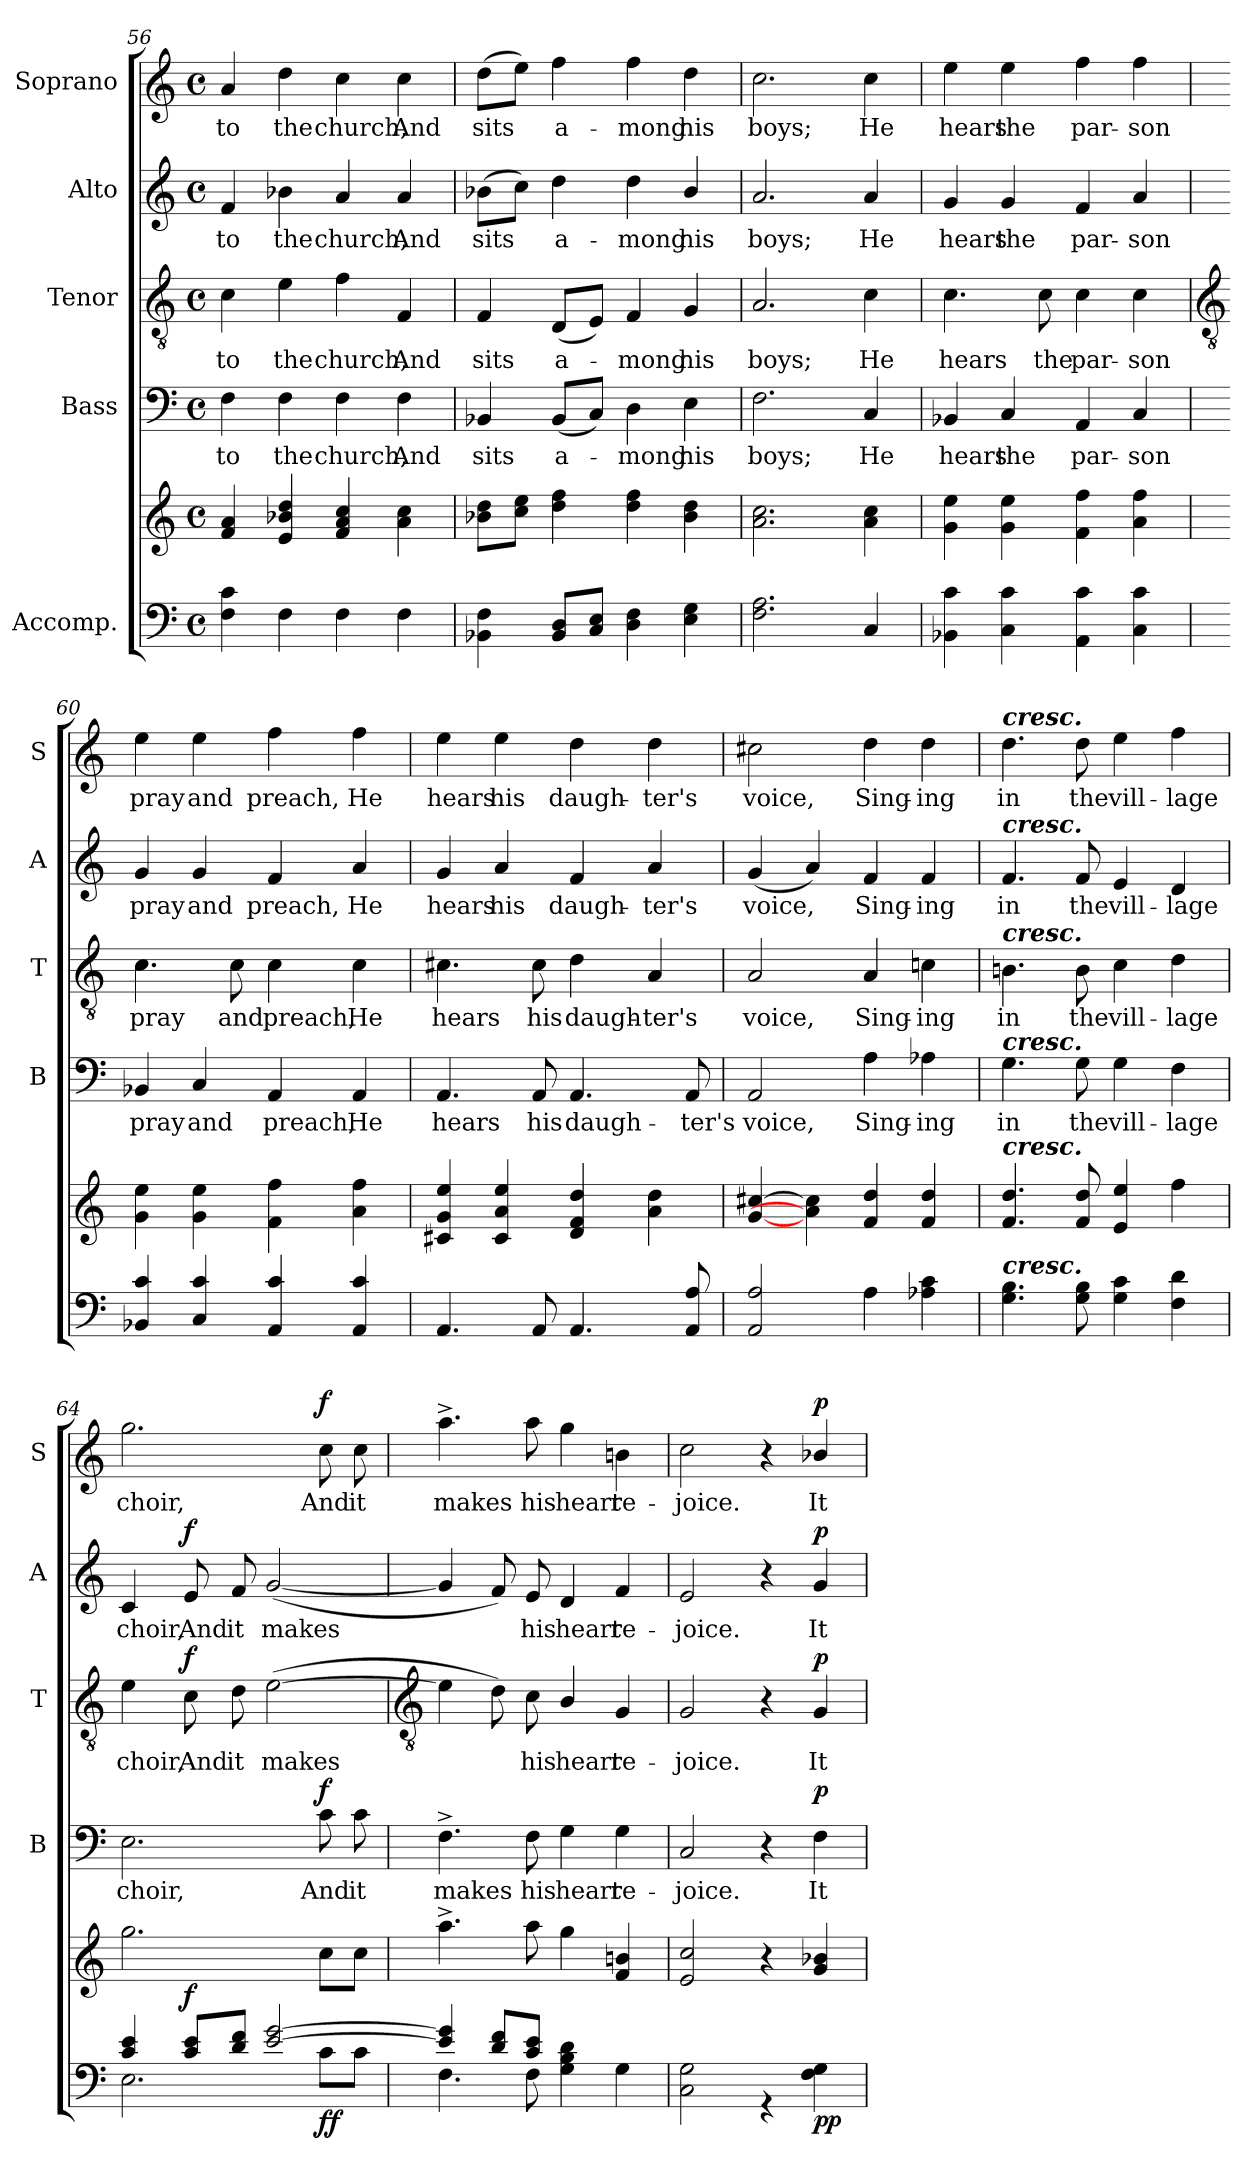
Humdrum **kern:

**kern	**kern	**dynam	**kern	**text	**dynam	**kern	**text	**dynam	**kern	**text	**dynam	**kern	**text	**dynam
*part5	*part5	*part5	*part4	*part4	*part4	*part3	*part3	*part3	*part2	*part2	*part2	*part1	*part1	*part1
*staff6	*staff5	*staff5/6	*staff4	*staff4	*staff4	*staff3	*staff3	*staff3	*staff2	*staff2	*staff2	*staff1	*staff1	*staff1
*I"Accomp.	*	*	*I"Bass	*	*	*I"Tenor	*	*	*I"Alto	*	*	*I"Soprano	*	*
*	*	*	*I'B	*	*	*I'T	*	*	*I'A	*	*	*I'S	*	*
*clefF4	*clefG2	*	*clefF4	*	*	*clefGv2	*	*	*clefG2	*	*	*clefG2	*	*
*k[]	*k[]	*	*k[]	*	*	*k[]	*	*	*k[]	*	*	*k[]	*	*
*C:	*C:	*	*C:	*	*	*C:	*	*	*C:	*	*	*C:	*	*
*M4/4	*M4/4	*	*M4/4	*	*	*M4/4	*	*	*M4/4	*	*	*M4/4	*	*
*met(c)	*met(c)	*	*met(c)	*	*	*met(c)	*	*	*met(c)	*	*	*met(c)	*	*
=56	=56	=56	=56	=56	=56	=56	=56	=56	=56	=56	=56	=56	=56	=56
!	!	!	!	!LO:LY:b	!	!	!LO:LY:b	!	!	!LO:LY:b	!	!	!LO:LY:b	!
4F 4c	4f 4a	.	4F	to	.	4c	to	.	4f	to	.	4a	to	.
!	!	!	!	!LO:LY:b	!	!	!LO:LY:b	!	!	!LO:LY:b	!	!	!LO:LY:b	!
4F	4e 4b-X 4dd	.	4F	the	.	4e	the	.	4b-X	the	.	4dd	the	.
!	!	!	!	!LO:LY:b	!	!	!LO:LY:b	!	!	!LO:LY:b	!	!	!LO:LY:b	!
4F	4f 4a 4cc	.	4F	church,	.	4f	church,	.	4a	church,	.	4cc	church,	.
!	!	!	!	!LO:LY:b	!	!	!LO:LY:b	!	!	!LO:LY:b	!	!	!LO:LY:b	!
4F	4a 4cc	.	4F	And	.	4F	And	.	4a	And	.	4cc	And	.
=57	=57	=57	=57	=57	=57	=57	=57	=57	=57	=57	=57	=57	=57	=57
!	!	!	!	!LO:LY:b	!	!	!LO:LY:b	!	!	!LO:LY:b	!	!	!LO:LY:b	!
4BB-X 4F	8b-X 8ddL	.	4BB-X	sits	.	4F	sits	.	(>8b-XL	sits	.	(>8ddL	sits	.
.	8cc 8eeJ	.	.	.	.	.	.	.	8ccJ)	.	.	8eeJ)	.	.
!	!	!	!	!LO:LY:b	!	!	!LO:LY:b	!	!	!LO:LY:b	!	!	!LO:LY:b	!
8BB- 8DL	4dd 4ff	.	(<8BB-L	a-	.	(<8DL	a-	.	4dd	a-	.	4ff	a-	.
8C 8EJ	.	.	8CJ)	.	.	8EJ)	.	.	.	.	.	.	.	.
!	!	!	!	!LO:LY:b	!	!	!LO:LY:b	!	!	!LO:LY:b	!	!	!LO:LY:b	!
4D 4F	4dd 4ff	.	4D	mong	.	4F	mong	.	4dd	-mong	.	4ff	-mong	.
!	!	!	!	!LO:LY:b	!	!	!LO:LY:b	!	!	!LO:LY:b	!	!	!LO:LY:b	!
4E 4G	4b- 4dd	.	4E	his	.	4G	his	.	4b-/	his	.	4dd	his	.
=58	=58	=58	=58	=58	=58	=58	=58	=58	=58	=58	=58	=58	=58	=58
!	!	!	!	!LO:LY:b	!	!	!LO:LY:b	!	!	!LO:LY:b	!	!	!LO:LY:b	!
2.F 2.A	2.a 2.cc	.	2.F	boys;	.	2.A	boys;	.	2.a	boys;	.	2.cc	boys;	.
!	!	!	!	!LO:LY:b	!	!	!LO:LY:b	!	!	!LO:LY:b	!	!	!LO:LY:b	!
4C	4a 4cc	.	4C	He	.	4c	He	.	4a	He	.	4cc	He	.
=59	=59	=59	=59	=59	=59	=59	=59	=59	=59	=59	=59	=59	=59	=59
!	!	!	!	!LO:LY:b	!	!	!LO:LY:b	!	!	!LO:LY:b	!	!	!LO:LY:b	!
4BB-X 4c	4g 4ee	.	4BB-X	hears	.	4.c	hears	.	4g	hears	.	4ee	hears	.
!	!	!	!	!LO:LY:b	!	!	!	!	!	!LO:LY:b	!	!	!LO:LY:b	!
4C 4c	4g 4ee	.	4C	the	.	.	.	.	4g	the	.	4ee	the	.
!	!	!	!	!	!	!	!LO:LY:b	!	!	!	!	!	!	!
.	.	.	.	.	.	8c	the	.	.	.	.	.	.	.
!	!	!	!	!LO:LY:b	!	!	!LO:LY:b	!	!	!LO:LY:b	!	!	!LO:LY:b	!
4AA 4c	4f 4ff	.	4AA	par-	.	4c	par-	.	4f	par-	.	4ff	par-	.
!	!	!	!	!LO:LY:b	!	!	!LO:LY:b	!	!	!LO:LY:b	!	!	!LO:LY:b	!
4C 4c	4a 4ff	.	4C	-son	.	4c	-son	.	4a	-son	.	4ff	-son	.
!!LO:LB:g=z
=60	=60	=60	=60	=60	=60	=60	=60	=60	=60	=60	=60	=60	=60	=60
*	*	*	*	*	*	*clefGv2	*	*	*	*	*	*	*	*
*^	*	*	*	*	*	*	*	*	*	*	*	*	*	*
!	!	!	!	!	!LO:LY:b	!	!	!LO:LY:b	!	!	!LO:LY:b	!	!	!LO:LY:b	!
4BB-X/ 4c/	1ryy	4g 4ee	.	4BB-X	pray	.	4.c	pray	.	4g	pray	.	4ee	pray	.
!	!	!	!	!	!LO:LY:b	!	!	!	!	!	!LO:LY:b	!	!	!LO:LY:b	!
4C/ 4c/	.	4g 4ee	.	4C	and	.	.	.	.	4g	and	.	4ee	and	.
!	!	!	!	!	!	!	!	!LO:LY:b	!	!	!	!	!	!	!
.	.	.	.	.	.	.	8c	and	.	.	.	.	.	.	.
!	!	!	!	!	!LO:LY:b	!	!	!LO:LY:b	!	!	!LO:LY:b	!	!	!LO:LY:b	!
4AA/ 4c/	.	4f 4ff	.	4AA	preach,	.	4c	preach,	.	4f	preach,	.	4ff	preach,	.
!	!	!	!	!	!LO:LY:b	!	!	!LO:LY:b	!	!	!LO:LY:b	!	!	!LO:LY:b	!
4AA/ 4c/	.	4a 4ff	.	4AA	He	.	4c	He	.	4a	He	.	4ff	He	.
=61	=61	=61	=61	=61	=61	=61	=61	=61	=61	=61	=61	=61	=61	=61	=61
!	!	!	!	!	!LO:LY:b	!	!	!LO:LY:b	!	!	!LO:LY:b	!	!	!LO:LY:b	!
4.AA/	1ryy	4c#X 4g 4ee	.	4.AA	hears	.	4.c#X	hears	.	4g	hears	.	4ee	hears	.
!	!	!	!	!	!	!	!	!	!	!	!LO:LY:b	!	!	!LO:LY:b	!
.	.	4c# 4a 4ee	.	.	.	.	.	.	.	4a	his	.	4ee	his	.
!	!	!	!	!	!LO:LY:b	!	!	!LO:LY:b	!	!	!	!	!	!	!
8AA/	.	.	.	8AA	his	.	8c#	his	.	.	.	.	.	.	.
!	!	!	!	!	!LO:LY:b	!	!	!LO:LY:b	!	!	!LO:LY:b	!	!	!LO:LY:b	!
4.AA/	.	4d 4f 4dd	.	4.AA	daugh-	.	4d	daugh-	.	4f	daugh-	.	4dd	daugh-	.
!	!	!	!	!	!	!	!	!LO:LY:b	!	!	!LO:LY:b	!	!	!LO:LY:b	!
.	.	4a 4dd	.	.	.	.	4A	-ter's	.	4a	-ter's	.	4dd	-ter's	.
!	!	!	!	!	!LO:LY:b	!	!	!	!	!	!	!	!	!	!
8AA/ 8A/	.	.	.	8AA	-ter's	.	.	.	.	.	.	.	.	.	.
=62	=62	=62	=62	=62	=62	=62	=62	=62	=62	=62	=62	=62	=62	=62	=62
!	!	!	!	!	!LO:LY:b	!	!	!LO:LY:b	!	!	!LO:LY:b	!	!	!LO:LY:b	!
2AA/ 2A/	1ryy	[4g [4cc#X	.	2AA	voice,	.	2A	voice,	.	(<4g	voice,	.	2cc#X	voice,	.
.	.	4a] 4cc#]	.	.	.	.	.	.	.	4a)	.	.	.	.	.
!	!	!	!	!	!LO:LY:b	!	!	!LO:LY:b	!	!	!LO:LY:b	!	!	!LO:LY:b	!
4A\	.	4f 4dd	.	4A	Sing-	.	4A	Sing-	.	4f	Sing-	.	4dd	Sing-	.
!	!	!	!	!	!LO:LY:b	!	!	!LO:LY:b	!	!	!LO:LY:b	!	!	!LO:LY:b	!
4A-X\ 4c\	.	4f 4dd	.	4A-X	-ing	.	4cn	-ing	.	4f	-ing	.	4dd	-ing	.
=63	=63	=63	=63	=63	=63	=63	=63	=63	=63	=63	=63	=63	=63	=63	=63
!	!	!	!	!	!	!	!	!	!	!	!	!	!LO:TX:a:Bi:t=cresc.	!	!
!	!	!	!	!	!	!	!	!	!	!LO:TX:a:Bi:t=cresc.	!	!	!	!	!
!	!	!	!	!	!	!	!LO:TX:a:Bi:t=cresc.	!	!	!	!	!	!	!	!
!	!	!	!	!LO:TX:a:Bi:t=cresc.	!	!	!	!	!	!	!	!	!	!	!
!	!	!LO:TX:a:Bi:t=cresc.	!	!	!	!	!	!	!	!	!	!	!	!	!
!LO:TX:a:Bi:t=cresc.	!	!	!	!	!	!	!	!	!	!	!	!	!	!	!
!	!	!	!	!	!LO:LY:b	!	!	!LO:LY:b	!	!	!LO:LY:b	!	!	!LO:LY:b	!
4.G\ 4.B\	1ryy	4.f 4.dd	.	4.G	in	.	4.Bn	in	.	4.f	in	.	4.dd	in	.
!	!	!	!	!	!LO:LY:b	!	!	!LO:LY:b	!	!	!LO:LY:b	!	!	!LO:LY:b	!
8G\ 8B\	.	8f 8dd	.	8G	the	.	8B	the	.	8f	the	.	8dd	the	.
!	!	!	!	!	!LO:LY:b	!	!	!LO:LY:b	!	!	!LO:LY:b	!	!	!LO:LY:b	!
4G\ 4c\	.	4e 4ee	.	4G	vill-	.	4c	vill-	.	4e	vill-	.	4ee	vill-	.
!	!	!	!	!	!LO:LY:b	!	!	!LO:LY:b	!	!	!LO:LY:b	!	!	!LO:LY:b	!
4F\ 4d\	.	4ff	.	4F	-lage	.	4d	-lage	.	4d	-lage	.	4ff	-lage	.
=64	=64	=64	=64	=64	=64	=64	=64	=64	=64	=64	=64	=64	=64	=64	=64
!	!	!	!	!	!LO:LY:b	!	!	!LO:LY:b	!	!	!LO:LY:b	!	!	!LO:LY:b	!
4c/ 4e/	2.E\	2.gg	.	2.E	choir,	.	4e	choir,	.	4c	choir,	.	2.gg	choir,	.
!	!	!	!LO:DY:a=2	!	!	!	!	!LO:LY:b	!LO:DY:b	!	!LO:LY:b	!LO:DY:b	!	!	!
8c/ 8e/L	.	.	f	.	.	.	8c	And	f	8e	And	f	.	.	.
!	!	!	!	!	!	!	!	!LO:LY:b	!	!	!LO:LY:b	!	!	!	!
8d/ 8f/J	.	.	.	.	.	.	8d	it	.	8f	it	.	.	.	.
!	!	!	!	!	!	!	!	!LO:LY:b	!	!	!LO:LY:b	!	!	!	!
[2e/ [2g/	.	.	.	.	.	.	(>[2e	makes	.	(<[2g	makes	.	.	.	.
!	!	!	!LO:DY:b=2	!	!LO:LY:b	!	!	!	!	!	!	!	!	!LO:LY:b	!
!	!	!	!LO:DY:n=1:b	!	!	!LO:DY:b	!	!	!	!	!	!	!	!	!LO:DY:b
.	8c\L	8ccL	f f	8c	And	f	.	.	.	.	.	.	8cc	And	f
!	!	!	!	!	!LO:LY:b	!	!	!	!	!	!	!	!	!LO:LY:b	!
.	8c\J	8ccJ	.	8c	it	.	.	.	.	.	.	.	8cc	it	.
!!LO:LB:g=z
=65	=65	=65	=65	=65	=65	=65	=65	=65	=65	=65	=65	=65	=65	=65	=65
*	*	*	*	*	*	*	*clefGv2	*	*	*	*	*	*	*	*
!	!	!	!	!	!LO:LY:b	!	!	!	!	!	!	!	!	!LO:LY:b	!
4e/] 4g/]	4.F\	4.aa^	.	4.F^	makes	.	4e]	.	.	4g]	.	.	4.aa^	makes	.
8d/ 8f/L	.	.	.	.	.	.	8d)	.	.	8f)	.	.	.	.	.
!	!	!	!	!	!LO:LY:b	!	!	!LO:LY:b	!	!	!LO:LY:b	!	!	!LO:LY:b	!
8c/ 8e/J	8F\	8aa	.	8F	his	.	8c	his	.	8e	his	.	8aa	his	.
!	!	!	!	!	!LO:LY:b	!	!	!LO:LY:b	!	!	!LO:LY:b	!	!	!LO:LY:b	!
2ryy	4G\ 4B\ 4d\	4gg	.	4G	heart	.	4B/	heart	.	4d	heart	.	4gg	heart	.
!	!	!	!	!	!LO:LY:b	!	!	!LO:LY:b	!	!	!LO:LY:b	!	!	!LO:LY:b	!
.	4G\	4f 4bn	.	4G	re-	.	4G	re-	.	4f	re-	.	4bn	re-	.
=66	=66	=66	=66	=66	=66	=66	=66	=66	=66	=66	=66	=66	=66	=66	=66
!	!	!	!	!	!LO:LY:b	!	!	!LO:LY:b	!	!	!LO:LY:b	!	!	!LO:LY:b	!
1ryy	2C\ 2G\	2e 2cc	.	2C	-joice.	.	2G	-joice.	.	2e	-joice.	.	2cc	-joice.	.
.	4r	4r	.	4r	.	.	4r	.	.	4r	.	.	4r	.	.
!	!	!	!LO:DY:b=2	!	!LO:LY:b	!	!	!LO:LY:b	!	!	!LO:LY:b	!	!	!LO:LY:b	!
!	!	!	!LO:DY:n=1:b	!	!	!LO:DY:b	!	!	!LO:DY:b	!	!	!LO:DY:b	!	!	!LO:DY:b
.	4F\ 4G\	4g/ 4b-X/	p p	4F	It	p	4G	It	p	4g	It	p	4b-X/	It	p
*v	*v	*	*	*	*	*	*	*	*	*	*	*	*	*	*
=	=	=	=	=	=	=	=	=	=	=	=	=	=	=
*-	*-	*-	*-	*-	*-	*-	*-	*-	*-	*-	*-	*-	*-	*-
